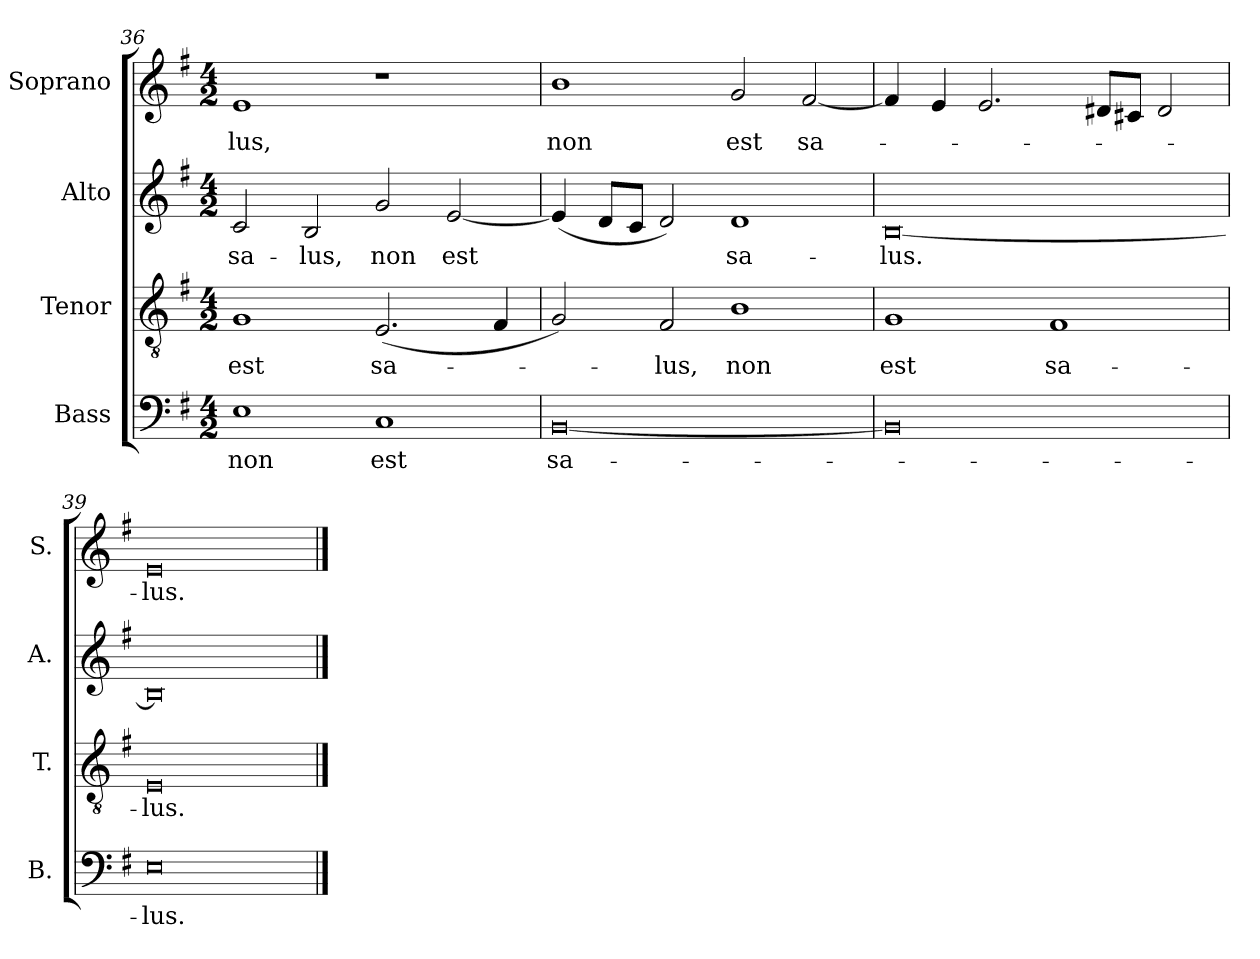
**kern	**text	**kern	**text	**kern	**text	**kern	**text
*part4	*part4	*part3	*part3	*part2	*part2	*part1	*part1
*staff4	*staff4	*staff3	*staff3	*staff2	*staff2	*staff1	*staff1
*I"Bass	*	*I"Tenor	*	*I"Alto	*	*I"Soprano	*
*I'B.	*	*I'T.	*	*I'A.	*	*I'S.	*
*clefF4	*	*clefGv2	*	*clefG2	*	*clefG2	*
*	*	*ITrd7c12	*	*	*	*	*
*k[f#]	*	*k[f#]	*	*k[f#]	*	*k[f#]	*
*G:	*	*G:	*	*G:	*	*G:	*
*M4/2	*	*M4/2	*	*M4/2	*	*M4/2	*
=36	=36	=36	=36	=36	=36	=36	=36
!	!LO:LY:b:color=#000000	!	!	!	!	!	!
!	!	!	!LO:LY:b:color=#000000	!	!	!	!
!	!	!	!	!	!LO:LY:b:color=#000000	!	!
!	!	!	!	!	!	!	!LO:LY:b:color=#000000
1Ei	non	1GGi	est	2ci/	sa-	1ei	-lus,
!	!	!	!	!	!LO:LY:b:color=#000000	!	!
.	.	.	.	2Bi/	-lus,	.	.
!	!LO:LY:b:color=#000000	!	!	!	!	!	!
!	!	!	!LO:LY:b:color=#000000	!	!	!	!
!	!	!	!	!	!LO:LY:b:color=#000000	!	!
1Ci	est	(2.EEi/	sa-	2gi/	non	1r	.
!	!	!	!	!	!LO:LY:b:color=#000000	!	!
.	.	.	.	[2ei/	est	.	.
.	.	4FF#i/	.	.	.	.	.
=37	=37	=37	=37	=37	=37	=37	=37
!	!LO:LY:b:color=#000000	!	!	!	!	!	!
!	!	!	!	!	!	!	!LO:LY:b:color=#000000
[0BBi	sa-	2GGi/)	.	(4ei/]	.	1bi	non
.	.	.	.	8di/L	.	.	.
.	.	.	.	8ci/J	.	.	.
!	!	!	!LO:LY:b:color=#000000	!	!	!	!
.	.	2FF#i/	-lus,	2di/)	.	.	.
!	!	!	!LO:LY:b:color=#000000	!	!	!	!
!	!	!	!	!	!LO:LY:b:color=#000000	!	!
!	!	!	!	!	!	!	!LO:LY:b:color=#000000
.	.	1BBi	non	1di	sa-	2gi/	est
!	!	!	!	!	!	!	!LO:LY:b:color=#000000
.	.	.	.	.	.	[2f#i/	sa-
=38	=38	=38	=38	=38	=38	=38	=38
!	!	!	!LO:LY:b:color=#000000	!	!	!	!
!	!	!	!	!	!LO:LY:b:color=#000000	!	!
0BBi]	.	1GGi	est	[0Bi	-lus.	4f#i/]	.
.	.	.	.	.	.	4ei/	.
.	.	.	.	.	.	2.ei/	.
!	!	!	!LO:LY:b:color=#000000	!	!	!	!
.	.	1FF#i	sa-	.	.	.	.
.	.	.	.	.	.	8d#Xi/L	.
.	.	.	.	.	.	8c#Xi/J	.
.	.	.	.	.	.	2d#i/	.
=39	=39	=39	=39	=39	=39	=39	=39
!	!LO:LY:b:color=#000000	!	!	!	!	!	!
!	!	!	!LO:LY:b:color=#000000	!	!	!	!
!	!	!	!	!	!	!	!LO:LY:b:color=#000000
0Ei	-lus.	0EEi	-lus.	0Bi]	.	0ei	-lus.
==	==	==	==	==	==	==	==
*-	*-	*-	*-	*-	*-	*-	*-
